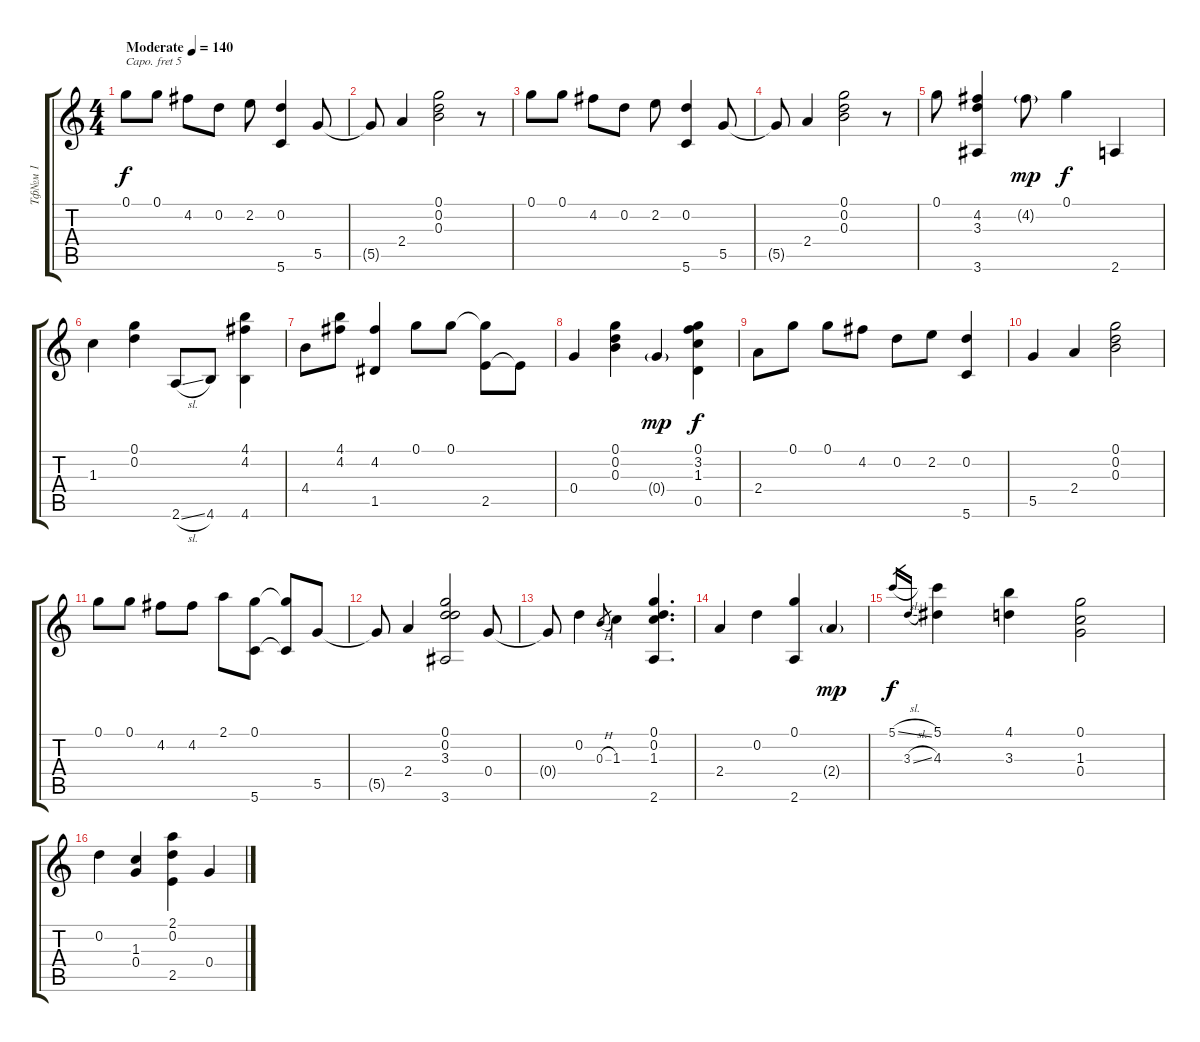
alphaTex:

\track ("Тф№м 1" "Тф№м 1") {instrument acousticguitarsteel}
\staff {score tabs}
\capo 5
\tuning (D4 A3 Gb3 D3 A2 D2) {hide}
\ts (4 4)
\tempo (140 "Moderate")
\clef g2
\ks c
0.1.8{dy f instrument acousticguitarsteel} 0.1.8 4.2.8 0.2.8 2.2.8 (0.2 5.6).4 5.5.8 |
5.5{t}.8 2.4.4 (0.1 0.2 0.3).2 r.8 |
0.1.8 0.1.8 4.2.8 0.2.8 2.2.8 (0.2 5.6).4 5.5.8 |
5.5{t}.8 2.4.4 (0.1 0.2 0.3).2 r.8 |
0.1.8 (4.2 3.3 3.6).4 4.2{g}.8{dy mp} 0.1.4{dy f} 2.6.4 |
1.3.4 (0.1 0.2).4 2.6{sl}.8 4.6.8 (4.1 4.2 4.6).4 |
4.4.8 (4.1 4.2).8 (4.2 1.5).4 0.1.8 0.1.8 (0.1{t} 2.5).8 2.5{t}.8 |
0.4.4 (0.1 0.2 0.3).4 0.4{g}.4{dy mp} (0.1 3.2 1.3 0.5).4{dy f} |
2.4.8 0.1.8 0.1.8 4.2.8 0.2.8 2.2.8 (0.2 5.6).4 |
5.5.4 2.4.4 (0.1 0.2 0.3).2 |
0.1.8 0.1.8 4.2.8 4.2.8 2.1.8 (0.1 5.6).8 (0.1{t} 5.6{t}).8 5.5.8 |
5.5{t}.8 2.4.4 (0.1 0.2 3.3 3.6).2 0.4.8 |
0.4{t}.8 0.2.4 0.3{h}.8{gr} 1.3.4 (0.1 0.2 1.3 2.6).4{d} |
2.4.4 0.2.4 (0.1 2.6).4 2.4{g}.4{dy mp} |
5.1{sl}.16{gr dy f} 3.3{sl}.16{gr} (5.1 4.3).4 (4.1 3.3).4 (0.1 1.3 0.4).2 |
0.2.4 (1.3 0.4).4 (2.1 0.2 2.5).4 0.4.4
